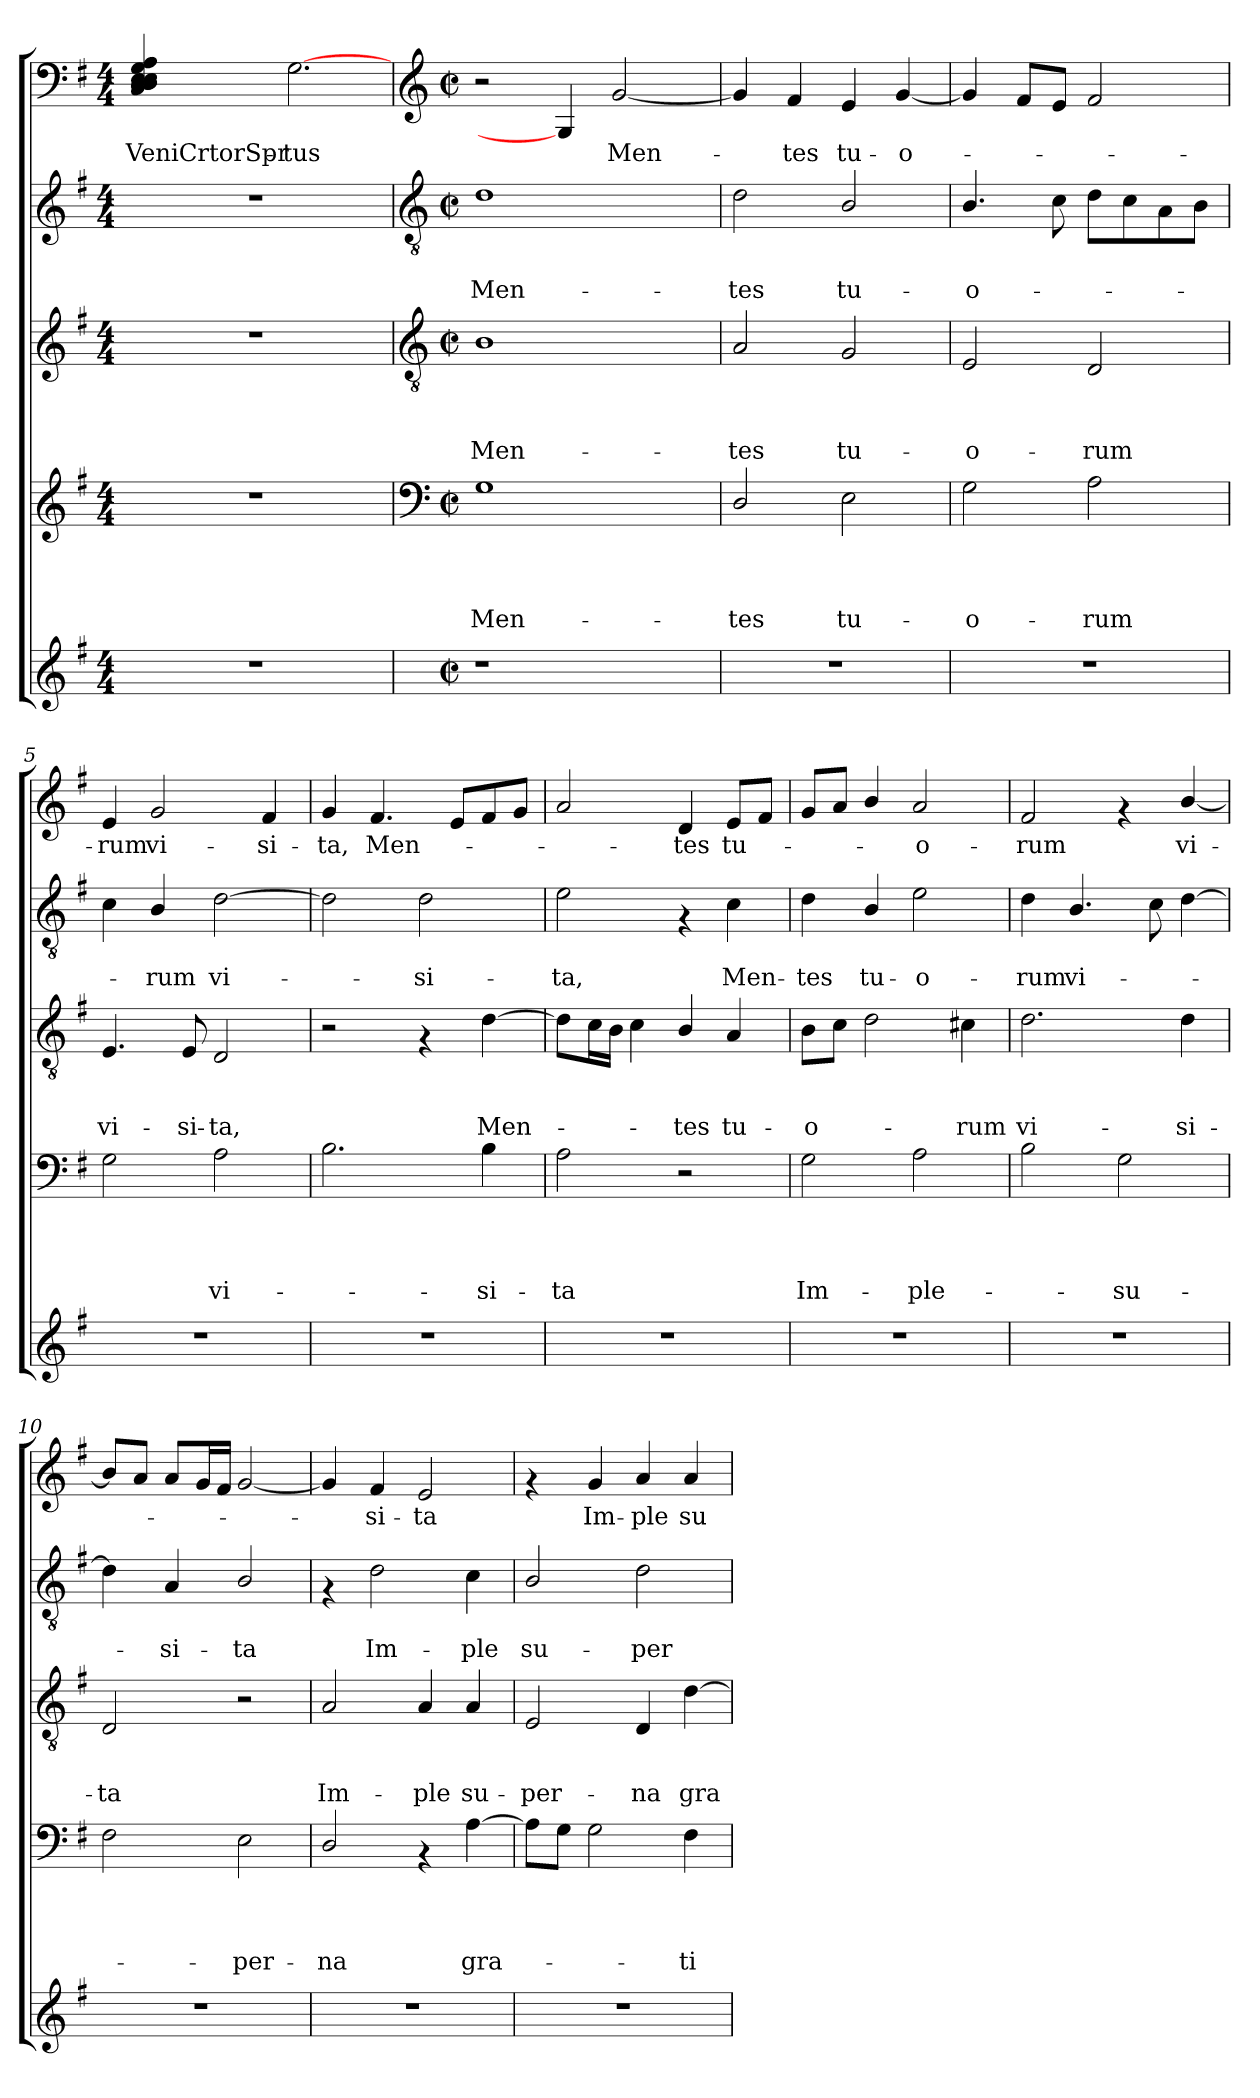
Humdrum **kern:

**kern	**kern	**text	**text	**text	**text	**kern	**text	**text	**text	**kern	**text	**text	**kern	**text
*part5	*part4	*part4	*part4	*part4	*part4	*part3	*part3	*part3	*part3	*part2	*part2	*part2	*part1	*part1
*staff5	*staff4	*staff4	*staff4	*staff4	*staff4	*staff3	*staff3	*staff3	*staff3	*staff2	*staff2	*staff2	*staff1	*staff1
*clefG2	*clefG2	*	*	*	*	*clefG2	*	*	*	*clefG2	*	*	*clefF4	*
*k[f#]	*k[f#]	*	*	*	*	*k[f#]	*	*	*	*k[f#]	*	*	*k[f#]	*
*G:	*G:	*	*	*	*	*G:	*	*	*	*G:	*	*	*G:	*
*M4/4	*M4/4	*	*	*	*	*M4/4	*	*	*	*M4/4	*	*	*M4/4	*
=1	=1	=1	=1	=1	=1	=1	=1	=1	=1	=1	=1	=1	=1	=1
!	!	!	!	!	!	!	!	!	!	!	!	!	!	!LO:LY:b
1r	1r	.	.	.	.	1r	.	.	.	1r	.	.	4C/ 4D/ 4D/ 4D/ 4D/ 4E/ 4E/ 4G/ 4A/	VeniCrtorSpr-
!	!	!	!	!	!	!	!	!	!	!	!	!	!	!LO:LY:b
.	.	.	.	.	.	.	.	.	.	.	.	.	[2.G	-tus
!!LO:LB:g=z
=2	=2	=2	=2	=2	=2	=2	=2	=2	=2	=2	=2	=2	=2	=2
*	*clefF4	*	*	*	*	*clefGv2	*	*	*	*clefGv2	*	*	*clefG2	*
*M2/2	*M2/2	*	*	*	*	*M2/2	*	*	*	*M2/2	*	*	*M2/2	*
*met(c|)	*met(c|)	*	*	*	*	*met(c|)	*	*	*	*met(c|)	*	*	*met(c|)	*
!	!	!	!	!	!LO:LY:b	!	!	!	!LO:LY:b	!	!	!LO:LY:b	!	!
1r	1G	.	.	.	Men-	1B	.	.	Men-	1d	.	Men-	2r	.
.	.	.	.	.	.	.	.	.	.	.	.	.	4G]	.
!	!	!	!	!	!	!	!	!	!	!	!	!	!	!LO:LY:b
.	.	.	.	.	.	.	.	.	.	.	.	.	[<2g/	Men-
4ryy	4ryy	.	.	.	.	4ryy	.	.	.	4ryy	.	.	.	.
=3	=3	=3	=3	=3	=3	=3	=3	=3	=3	=3	=3	=3	=3	=3
!	!	!	!	!	!LO:LY:b	!	!	!	!LO:LY:b	!	!	!LO:LY:b	!	!
1r	2D/	.	.	.	-tes	2A/	.	.	-tes	2d\	.	-tes	4g/]	.
!	!	!	!	!	!	!	!	!	!	!	!	!	!	!LO:LY:b
.	.	.	.	.	.	.	.	.	.	.	.	.	4f#/	-tes
!	!	!	!	!	!LO:LY:b	!	!	!	!LO:LY:b	!	!	!LO:LY:b	!	!LO:LY:b
.	2E\	.	.	.	tu-	2G/	.	.	tu-	2B/	.	tu-	4e/	tu-
!	!	!	!	!	!	!	!	!	!	!	!	!	!	!LO:LY:b
.	.	.	.	.	.	.	.	.	.	.	.	.	[<4g/	-o-
=4	=4	=4	=4	=4	=4	=4	=4	=4	=4	=4	=4	=4	=4	=4
!	!	!	!	!	!LO:LY:b	!	!	!	!LO:LY:b	!	!	!LO:LY:b	!	!
1r	2G\	.	.	.	-o-	2E/	.	.	-o-	4.B/	.	-o-	4g/]	.
.	.	.	.	.	.	.	.	.	.	.	.	.	8f#/L	.
.	.	.	.	.	.	.	.	.	.	8c\	.	.	8e/J	.
!	!	!	!	!	!LO:LY:b	!	!	!	!LO:LY:b	!	!	!	!	!
.	2A\	.	.	.	-rum	2D/	.	.	-rum	8d\L	.	.	2f#/	.
.	.	.	.	.	.	.	.	.	.	8c\	.	.	.	.
.	.	.	.	.	.	.	.	.	.	8A\	.	.	.	.
.	.	.	.	.	.	.	.	.	.	8B\J	.	.	.	.
=5	=5	=5	=5	=5	=5	=5	=5	=5	=5	=5	=5	=5	=5	=5
!	!	!	!	!	!	!	!	!	!LO:LY:b	!	!	!	!	!LO:LY:b
1r	2G\	.	.	.	.	4.E/	.	.	vi-	4c\	.	.	4e/	-rum
!	!	!	!	!	!	!	!	!	!	!	!	!LO:LY:b	!	!LO:LY:b
.	.	.	.	.	.	.	.	.	.	4B/	.	-rum	2g/	vi-
!	!	!	!	!	!	!	!	!	!LO:LY:b	!	!	!	!	!
.	.	.	.	.	.	8E/	.	.	-si-	.	.	.	.	.
!	!	!	!	!	!LO:LY:b	!	!	!	!LO:LY:b	!	!	!LO:LY:b	!	!
.	2A\	.	.	.	vi-	2D/	.	.	-ta,	[>2d\	.	vi-	.	.
!	!	!	!	!	!	!	!	!	!	!	!	!	!	!LO:LY:b
.	.	.	.	.	.	.	.	.	.	.	.	.	4f#/	-si-
=6	=6	=6	=6	=6	=6	=6	=6	=6	=6	=6	=6	=6	=6	=6
!	!	!	!	!	!	!	!	!	!	!	!	!	!	!LO:LY:b
1r	2.B\	.	.	.	.	2r	.	.	.	2d\]	.	.	4g/	-ta,
!	!	!	!	!	!	!	!	!	!	!	!	!	!	!LO:LY:b
.	.	.	.	.	.	.	.	.	.	.	.	.	4.f#/	Men-
!	!	!	!	!	!	!	!	!	!	!	!	!LO:LY:b	!	!
.	.	.	.	.	.	4rF	.	.	.	2d\	.	-si-	.	.
.	.	.	.	.	.	.	.	.	.	.	.	.	8e/L	.
!	!	!	!	!	!LO:LY:b	!	!	!	!LO:LY:b	!	!	!	!	!
.	4B\	.	.	.	-si-	[>4d\	.	.	Men-	.	.	.	8f#/	.
.	.	.	.	.	.	.	.	.	.	.	.	.	8g/J	.
=7	=7	=7	=7	=7	=7	=7	=7	=7	=7	=7	=7	=7	=7	=7
!	!	!	!	!	!LO:LY:b	!	!	!	!	!	!	!LO:LY:b	!	!
1r	2A\	.	.	.	-ta	8d\L]	.	.	.	2e\	.	-ta,	2a/	.
.	.	.	.	.	.	16c\L	.	.	.	.	.	.	.	.
.	.	.	.	.	.	16B\JJ	.	.	.	.	.	.	.	.
.	.	.	.	.	.	4c\	.	.	.	.	.	.	.	.
!	!	!	!	!	!	!	!	!	!LO:LY:b	!	!	!	!	!LO:LY:b
.	2r	.	.	.	.	4B/	.	.	-tes	4rF	.	.	4d/	-tes
!	!	!	!	!	!	!	!	!	!LO:LY:b	!	!	!LO:LY:b	!	!LO:LY:b
.	.	.	.	.	.	4A/	.	.	tu-	4c\	.	Men-	8e/L	tu-
.	.	.	.	.	.	.	.	.	.	.	.	.	8f#/J	.
=8	=8	=8	=8	=8	=8	=8	=8	=8	=8	=8	=8	=8	=8	=8
!	!	!	!	!	!LO:LY:b	!	!	!	!LO:LY:b	!	!	!LO:LY:b	!	!
1r	2G\	.	.	.	Im-	8B\L	.	.	-o-	4d\	.	-tes	8g/L	.
.	.	.	.	.	.	8c\J	.	.	.	.	.	.	8a/J	.
!	!	!	!	!	!	!	!	!	!	!	!	!LO:LY:b	!	!
.	.	.	.	.	.	2d\	.	.	.	4B/	.	tu-	4b/	.
!	!	!	!	!	!LO:LY:b	!	!	!	!	!	!	!LO:LY:b	!	!LO:LY:b
.	2A\	.	.	.	-ple-	.	.	.	.	2e\	.	-o-	2a/	-o-
!	!	!	!	!	!	!	!	!	!LO:LY:b	!	!	!	!	!
.	.	.	.	.	.	4c#X\	.	.	-rum	.	.	.	.	.
!!LO:PB:g=z
=9	=9	=9	=9	=9	=9	=9	=9	=9	=9	=9	=9	=9	=9	=9
!	!	!	!	!	!	!	!	!	!LO:LY:b	!	!	!LO:LY:b	!	!LO:LY:b
1r	2B\	.	.	.	.	2.d\	.	.	vi-	4d\	.	-rum	2f#/	-rum
!	!	!	!	!	!	!	!	!	!	!	!	!LO:LY:b	!	!
.	.	.	.	.	.	.	.	.	.	4.B/	.	vi-	.	.
!	!	!	!	!	!LO:LY:b	!	!	!	!	!	!	!	!	!
.	2G\	.	.	.	-su-	.	.	.	.	.	.	.	4rf	.
.	.	.	.	.	.	.	.	.	.	8c\	.	.	.	.
!	!	!	!	!	!	!	!	!	!LO:LY:b	!	!	!	!	!LO:LY:b
.	.	.	.	.	.	4d\	.	.	-si-	[>4d\	.	.	[<4b/	vi-
=10	=10	=10	=10	=10	=10	=10	=10	=10	=10	=10	=10	=10	=10	=10
!	!	!	!	!	!	!	!	!	!LO:LY:b	!	!	!	!	!
1r	2F#\	.	.	.	.	2D/	.	.	-ta	4d\]	.	.	8b/L]	.
.	.	.	.	.	.	.	.	.	.	.	.	.	8a/J	.
!	!	!	!	!	!	!	!	!	!	!	!	!LO:LY:b	!	!
.	.	.	.	.	.	.	.	.	.	4A/	.	-si-	8a/L	.
.	.	.	.	.	.	.	.	.	.	.	.	.	16g/L	.
.	.	.	.	.	.	.	.	.	.	.	.	.	16f#/JJ	.
!	!	!	!	!	!LO:LY:b	!	!	!	!	!	!	!LO:LY:b	!	!
.	2E\	.	.	.	-per-	2r	.	.	.	2B/	.	-ta	[<2g/	.
=11	=11	=11	=11	=11	=11	=11	=11	=11	=11	=11	=11	=11	=11	=11
!	!	!	!	!	!LO:LY:b	!	!	!	!LO:LY:b	!	!	!	!	!
1r	2D/	.	.	.	-na	2A/	.	.	Im-	4rF	.	.	4g/]	.
!	!	!	!	!	!	!	!	!	!	!	!	!LO:LY:b	!	!LO:LY:b
.	.	.	.	.	.	.	.	.	.	2d\	.	Im-	4f#/	-si-
!	!	!	!	!	!	!	!	!	!LO:LY:b	!	!	!	!	!LO:LY:b
.	4rAA	.	.	.	.	4A/	.	.	-ple	.	.	.	2e/	-ta
!	!	!	!	!	!LO:LY:b	!	!	!	!LO:LY:b	!	!	!LO:LY:b	!	!
.	[>4A\	.	.	.	gra-	4A/	.	.	su-	4c\	.	-ple	.	.
=12	=12	=12	=12	=12	=12	=12	=12	=12	=12	=12	=12	=12	=12	=12
!	!	!	!	!	!	!	!	!	!LO:LY:b	!	!	!LO:LY:b	!	!
1r	8A\L]	.	.	.	.	2E/	.	.	-per-	2B/	.	su-	4rf	.
.	8G\J	.	.	.	.	.	.	.	.	.	.	.	.	.
!	!	!	!	!	!	!	!	!	!	!	!	!	!	!LO:LY:b
.	2G\	.	.	.	.	.	.	.	.	.	.	.	4g/	Im-
!	!	!	!	!	!	!	!	!	!LO:LY:b	!	!	!LO:LY:b	!	!LO:LY:b
.	.	.	.	.	.	4D/	.	.	-na	2d\	.	-per-	4a/	-ple
!	!	!	!	!	!LO:LY:b	!	!	!	!LO:LY:b	!	!	!	!	!LO:LY:b
.	4F#\	.	.	.	-ti-	[>4d\	.	.	gra-	.	.	.	4a/	su-
=	=	=	=	=	=	=	=	=	=	=	=	=	=	=
*-	*-	*-	*-	*-	*-	*-	*-	*-	*-	*-	*-	*-	*-	*-
